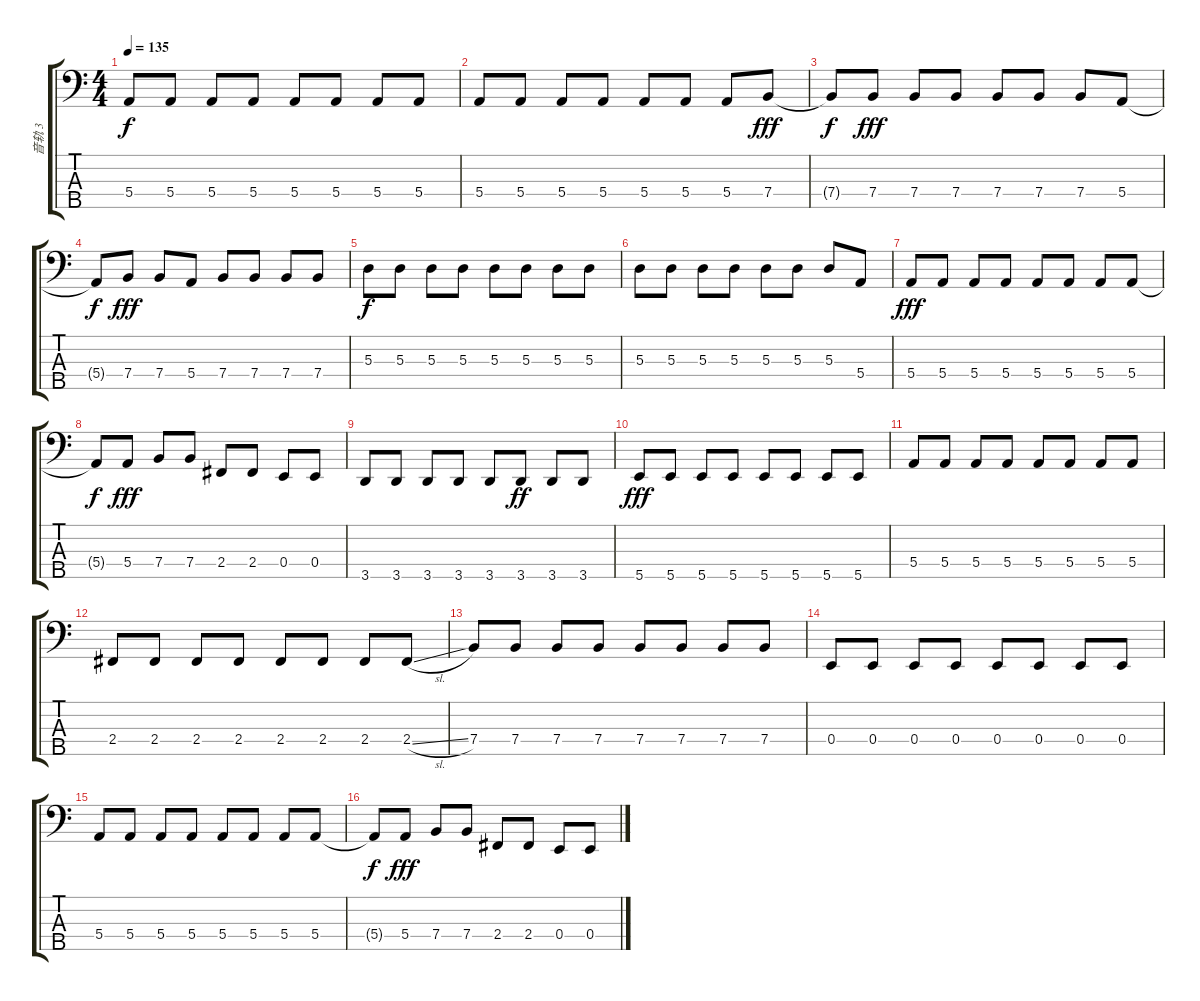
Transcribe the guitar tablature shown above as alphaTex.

\track ("音轨 3" "音轨 3") {instrument electricbassfinger}
\staff {score tabs}
\tuning (G2 D2 A1 E1 B0) {hide}
\ts (4 4)
\tempo 135
\clef f4
\ks c
5.4.8{dy f} 5.4.8 5.4.8 5.4.8 5.4.8 5.4.8 5.4.8 5.4.8 |
5.4.8 5.4.8 5.4.8 5.4.8 5.4.8 5.4.8 5.4.8 7.4.8{dy fff} |
7.4{t}.8{dy f} 7.4.8{dy fff} 7.4.8 7.4.8 7.4.8 7.4.8 7.4.8 5.4.8 |
5.4{t}.8{dy f} 7.4.8{dy fff} 7.4.8 5.4.8 7.4.8 7.4.8 7.4.8 7.4.8 |
5.3.8{dy f} 5.3.8 5.3.8 5.3.8 5.3.8 5.3.8 5.3.8 5.3.8 |
5.3.8 5.3.8 5.3.8 5.3.8 5.3.8 5.3.8 5.3.8 5.4.8 |
5.4.8{dy fff} 5.4.8 5.4.8 5.4.8 5.4.8 5.4.8 5.4.8 5.4.8 |
5.4{t}.8{dy f} 5.4.8{dy fff} 7.4.8 7.4.8 2.4.8 2.4.8 0.4.8 0.4.8 |
3.5.8 3.5.8 3.5.8 3.5.8 3.5.8 3.5.8{dy ff} 3.5.8 3.5.8 |
5.5.8{dy fff} 5.5.8 5.5.8 5.5.8 5.5.8 5.5.8 5.5.8 5.5.8 |
5.4.8 5.4.8 5.4.8 5.4.8 5.4.8 5.4.8 5.4.8 5.4.8 |
2.4.8 2.4.8 2.4.8 2.4.8 2.4.8 2.4.8 2.4.8 2.4{sl}.8 |
7.4.8 7.4.8 7.4.8 7.4.8 7.4.8 7.4.8 7.4.8 7.4.8 |
0.4.8 0.4.8 0.4.8 0.4.8 0.4.8 0.4.8 0.4.8 0.4.8 |
5.4.8 5.4.8 5.4.8 5.4.8 5.4.8 5.4.8 5.4.8 5.4.8 |
5.4{t}.8{dy f} 5.4.8{dy fff} 7.4.8 7.4.8 2.4.8 2.4.8 0.4.8 0.4.8
